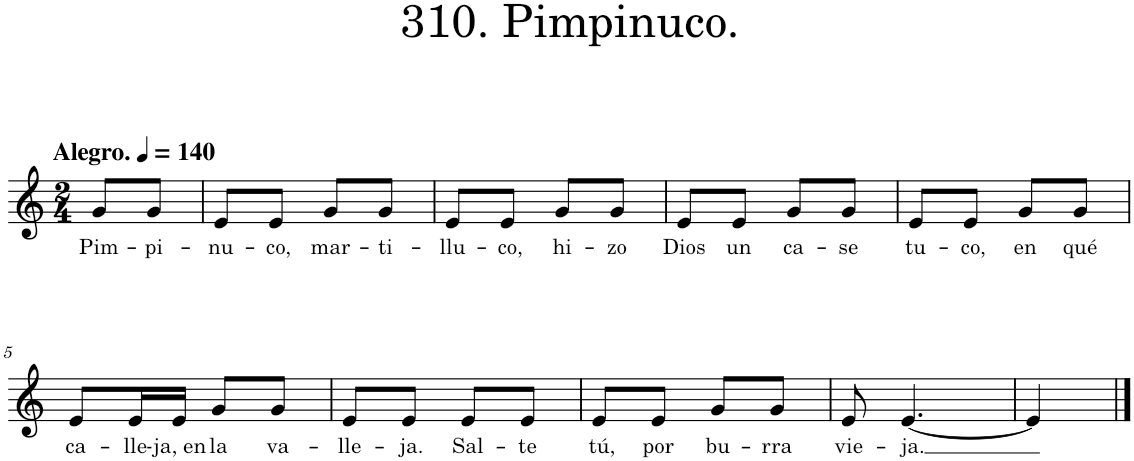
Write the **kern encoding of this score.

**kern	**text
*part1	*part1
*staff1	*staff1
*I"Piano	*
*I'Pno.	*
*clefG2	*
*k[]	*
*M2/4	*
*MM140	*
=	=
!LO:TX:a:B:t=Alegro.	!
!	!LO:LY:b
8g/L	Pim-
!	!LO:LY:b
8g/J	-pi-
=1	=1
!	!LO:LY:b
8e/L	-nu-
!	!LO:LY:b
8e/J	-co,
!	!LO:LY:b
8g/L	mar-
!	!LO:LY:b
8g/J	-ti-
=2	=2
!	!LO:LY:b
8e/L	-llu-
!	!LO:LY:b
8e/J	-co,
!	!LO:LY:b
8g/L	hi-
!	!LO:LY:b
8g/J	-zo
=3	=3
!	!LO:LY:b
8e/L	Dios
!	!LO:LY:b
8e/J	un
!	!LO:LY:b
8g/L	ca-
!	!LO:LY:b
8g/J	-se
=4	=4
!	!LO:LY:b
8e/L	tu-
!	!LO:LY:b
8e/J	-co,
!	!LO:LY:b
8g/L	en
!	!LO:LY:b
8g/J	qué
!!LO:LB:g=z
=5	=5
!	!LO:LY:b
8e/L	ca-
!	!LO:LY:b
16e/L	-lle-
!	!LO:LY:b
16e/JJ	-ja, en
!	!LO:LY:b
8g/L	la
!	!LO:LY:b
8g/J	va-
=6	=6
!	!LO:LY:b
8e/L	-lle-
!	!LO:LY:b
8e/J	-ja.
!	!LO:LY:b
8e/L	Sal-
!	!LO:LY:b
8e/J	-te
=7	=7
!	!LO:LY:b
8e/L	tú,
!	!LO:LY:b
8e/J	por
!	!LO:LY:b
8g/L	bu-
!	!LO:LY:b
8g/J	-rra
=8	=8
!	!LO:LY:b
8e/	vie-
!	!LO:LY:b
[4.e/	-ja.
=9	=9
4e/]	.
==	==
*-	*-
